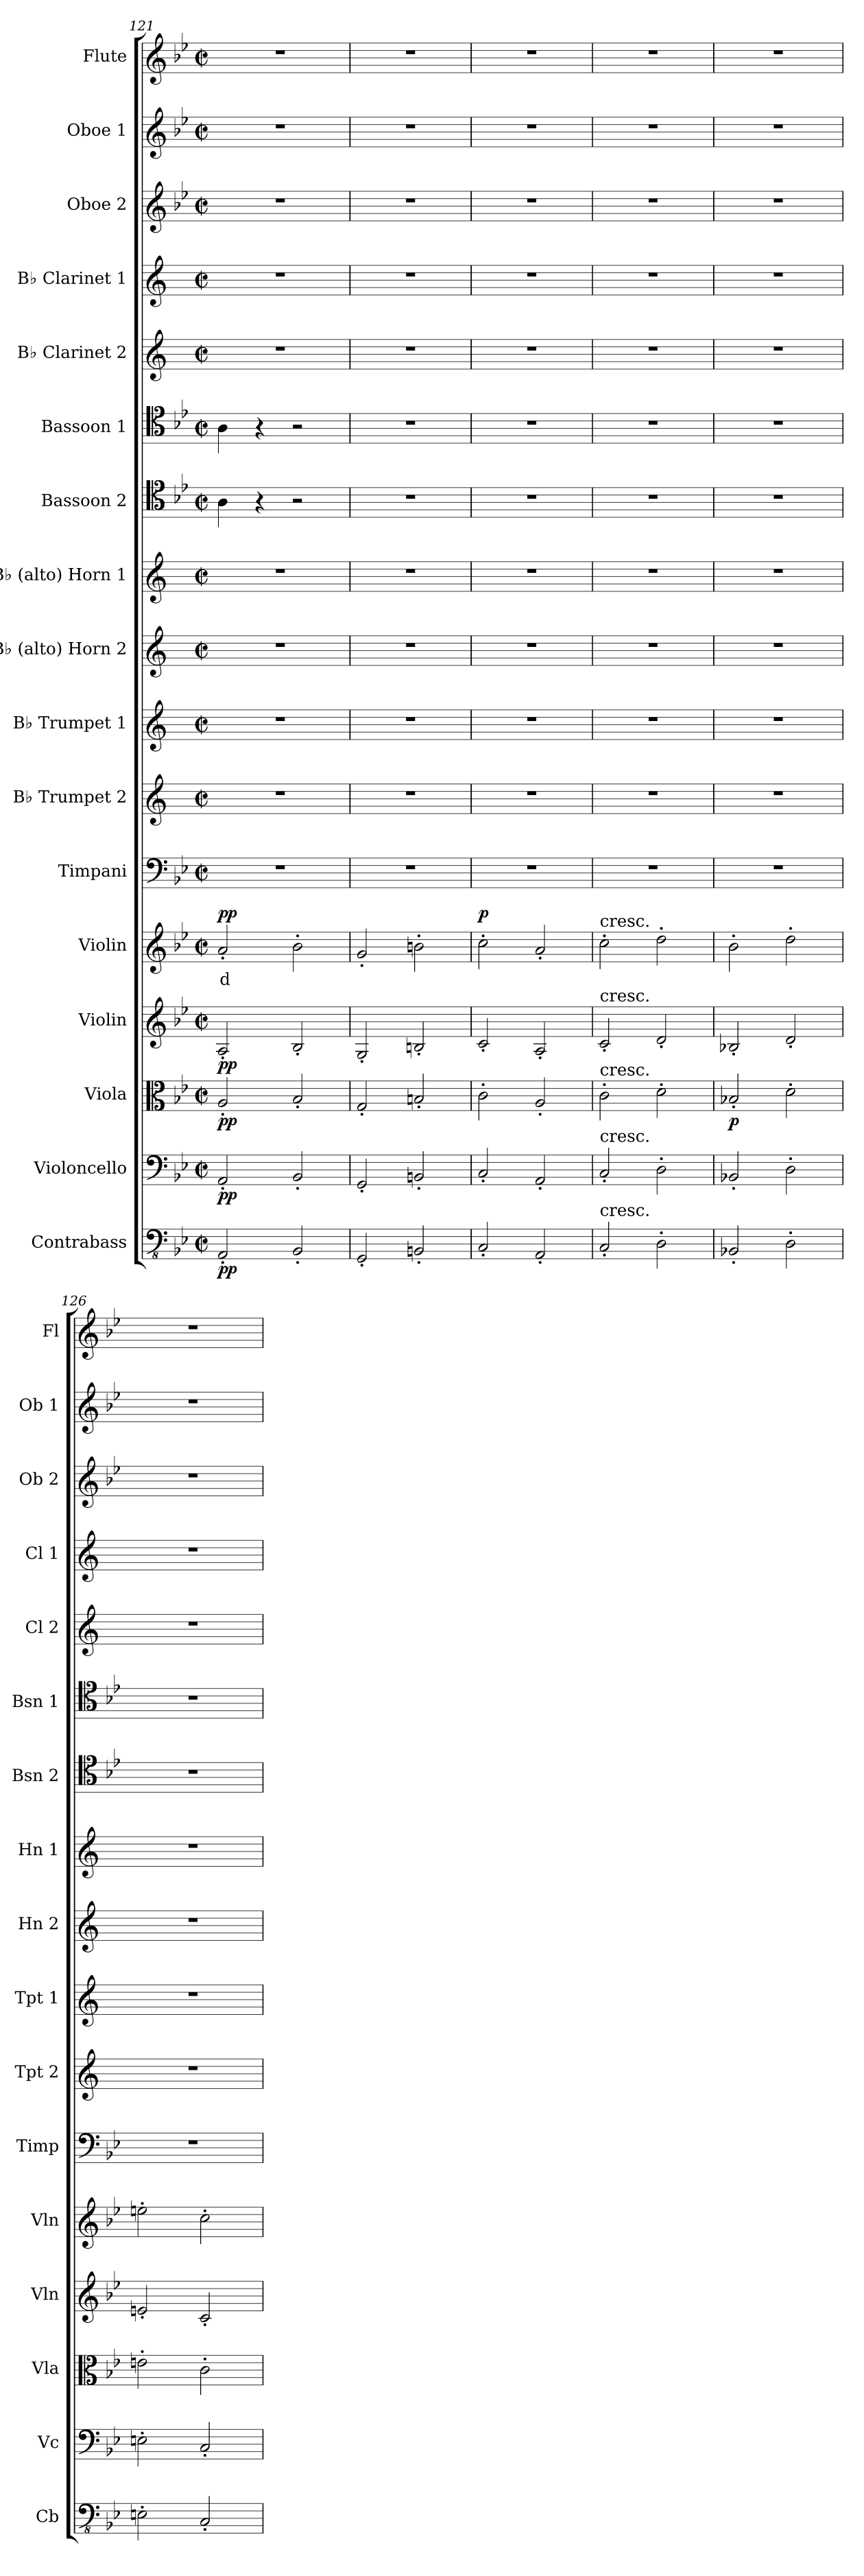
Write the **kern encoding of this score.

**kern	**dynam	**kern	**dynam	**kern	**dynam	**kern	**dynam	**kern	**text	**dynam	**kern	**kern	**kern	**kern	**kern	**kern	**kern	**kern	**kern	**kern	**kern	**kern
*part17	*part17	*part16	*part16	*part15	*part15	*part14	*part14	*part13	*part13	*part13	*part12	*part11	*part10	*part9	*part8	*part7	*part6	*part5	*part4	*part3	*part2	*part1
*staff17	*staff17	*staff16	*staff16	*staff15	*staff15	*staff14	*staff14	*staff13	*staff13	*staff13	*staff12	*staff11	*staff10	*staff9	*staff8	*staff7	*staff6	*staff5	*staff4	*staff3	*staff2	*staff1
*I"Contrabass	*	*I"Violoncello	*	*I"Viola	*	*I"Violin	*	*I"Violin	*	*	*I"Timpani	*I"B♭ Trumpet 2	*I"B♭ Trumpet 1	*I"B♭ (alto) Horn 2	*I"B♭ (alto) Horn 1	*I"Bassoon 2	*I"Bassoon 1	*I"B♭ Clarinet 2	*I"B♭ Clarinet 1	*I"Oboe 2	*I"Oboe 1	*I"Flute
*I'Cb	*	*I'Vc	*	*I'Vla	*	*I'Vln	*	*I'Vln	*	*	*I'Timp	*I'Tpt 2	*I'Tpt 1	*I'Hn 2	*I'Hn 1	*I'Bsn 2	*I'Bsn 1	*I'Cl 2	*I'Cl 1	*I'Ob 2	*I'Ob 1	*I'Fl
*clefFv4	*	*clefF4	*	*clefC3	*	*clefG2	*	*clefG2	*	*	*clefF4	*clefG2	*clefG2	*clefG2	*clefG2	*clefC4	*clefC4	*clefG2	*clefG2	*clefG2	*clefG2	*clefG2
*	*	*	*	*	*	*	*	*	*	*	*	*ITrd1c2	*ITrd1c2	*ITrd1c2	*ITrd1c2	*	*	*ITrd1c2	*ITrd1c2	*	*	*
*k[b-e-]	*	*k[b-e-]	*	*k[b-e-]	*	*k[b-e-]	*	*k[b-e-]	*	*	*k[b-e-]	*k[b-e-]	*k[b-e-]	*k[b-e-]	*k[b-e-]	*k[b-e-]	*k[b-e-]	*k[b-e-]	*k[b-e-]	*k[b-e-]	*k[b-e-]	*k[b-e-]
*M2/2	*	*M2/2	*	*M2/2	*	*M2/2	*	*M2/2	*	*	*M2/2	*M2/2	*M2/2	*M2/2	*M2/2	*M2/2	*M2/2	*M2/2	*M2/2	*M2/2	*M2/2	*M2/2
*met(c|)	*	*met(c|)	*	*met(c|)	*	*met(c|)	*	*met(c|)	*	*	*met(c|)	*met(c|)	*met(c|)	*met(c|)	*met(c|)	*met(c|)	*met(c|)	*met(c|)	*met(c|)	*met(c|)	*met(c|)	*met(c|)
=121	=121	=121	=121	=121	=121	=121	=121	=121	=121	=121	=121	=121	=121	=121	=121	=121	=121	=121	=121	=121	=121	=121
!	!LO:DY:b	!	!LO:DY:b	!	!LO:DY:b	!	!LO:DY:b	!	!LO:LY:b:color=#FF0000	!LO:DY:b	!	!	!	!	!	!	!	!	!	!	!	!
2AAA'/	pp	2AA'/	pp	2A'/	pp	2A'/	pp	2a'/	d	pp	1r	1r	1r	1r	1r	4A\	4A\	1r	1r	1r	1r	1r
.	.	.	.	.	.	.	.	.	.	.	.	.	.	.	.	4r	4r	.	.	.	.	.
2BBB-'/	.	2BB-'/	.	2B-'/	.	2B-'/	.	2b-'\	.	.	.	.	.	.	.	2r	2r	.	.	.	.	.
=122	=122	=122	=122	=122	=122	=122	=122	=122	=122	=122	=122	=122	=122	=122	=122	=122	=122	=122	=122	=122	=122	=122
2GGG'/	.	2GG'/	.	2G'/	.	2G'/	.	2g'/	.	.	1r	1r	1r	1r	1r	1r	1r	1r	1r	1r	1r	1r
2BBBn'/	.	2BBn'/	.	2Bn'/	.	2Bn'/	.	2bn'\	.	.	.	.	.	.	.	.	.	.	.	.	.	.
=123	=123	=123	=123	=123	=123	=123	=123	=123	=123	=123	=123	=123	=123	=123	=123	=123	=123	=123	=123	=123	=123	=123
!	!	!	!	!	!	!	!	!	!	!LO:DY:b	!	!	!	!	!	!	!	!	!	!	!	!
2CC'/	.	2C'/	.	2c'\	.	2c'/	.	2cc'\	.	p	1r	1r	1r	1r	1r	1r	1r	1r	1r	1r	1r	1r
2AAA'/	.	2AA'/	.	2A'/	.	2A'/	.	2a'/	.	.	.	.	.	.	.	.	.	.	.	.	.	.
=124	=124	=124	=124	=124	=124	=124	=124	=124	=124	=124	=124	=124	=124	=124	=124	=124	=124	=124	=124	=124	=124	=124
!	!	!	!	!	!	!	!	!LO:TX:a:t=cresc.	!	!	!	!	!	!	!	!	!	!	!	!	!	!
!	!	!	!	!	!	!LO:TX:a:t=cresc.	!	!	!	!	!	!	!	!	!	!	!	!	!	!	!	!
!	!	!	!	!LO:TX:a:t=cresc.	!	!	!	!	!	!	!	!	!	!	!	!	!	!	!	!	!	!
!	!	!LO:TX:a:t=cresc.	!	!	!	!	!	!	!	!	!	!	!	!	!	!	!	!	!	!	!	!
!LO:TX:a:t=cresc.	!	!	!	!	!	!	!	!	!	!	!	!	!	!	!	!	!	!	!	!	!	!
2CC'/	.	2C'/	.	2c'\	.	2c'/	.	2cc'\	.	.	1r	1r	1r	1r	1r	1r	1r	1r	1r	1r	1r	1r
2DD'\	.	2D'\	.	2d'\	.	2d'/	.	2dd'\	.	.	.	.	.	.	.	.	.	.	.	.	.	.
=125	=125	=125	=125	=125	=125	=125	=125	=125	=125	=125	=125	=125	=125	=125	=125	=125	=125	=125	=125	=125	=125	=125
!	!	!	!	!	!LO:DY:b	!	!	!	!	!	!	!	!	!	!	!	!	!	!	!	!	!
2BBB-X'/	.	2BB-X'/	.	2B-X'/	p	2B-X'/	.	2b-'\	.	.	1r	1r	1r	1r	1r	1r	1r	1r	1r	1r	1r	1r
2DD'\	.	2D'\	.	2d'\	.	2d'/	.	2dd'\	.	.	.	.	.	.	.	.	.	.	.	.	.	.
=126	=126	=126	=126	=126	=126	=126	=126	=126	=126	=126	=126	=126	=126	=126	=126	=126	=126	=126	=126	=126	=126	=126
2EEn'\	.	2En'\	.	2en'\	.	2en'/	.	2een'\	.	.	1r	1r	1r	1r	1r	1r	1r	1r	1r	1r	1r	1r
2CC'/	.	2C'/	.	2c'\	.	2c'/	.	2cc'\	.	.	.	.	.	.	.	.	.	.	.	.	.	.
=	=	=	=	=	=	=	=	=	=	=	=	=	=	=	=	=	=	=	=	=	=	=
*-	*-	*-	*-	*-	*-	*-	*-	*-	*-	*-	*-	*-	*-	*-	*-	*-	*-	*-	*-	*-	*-	*-
